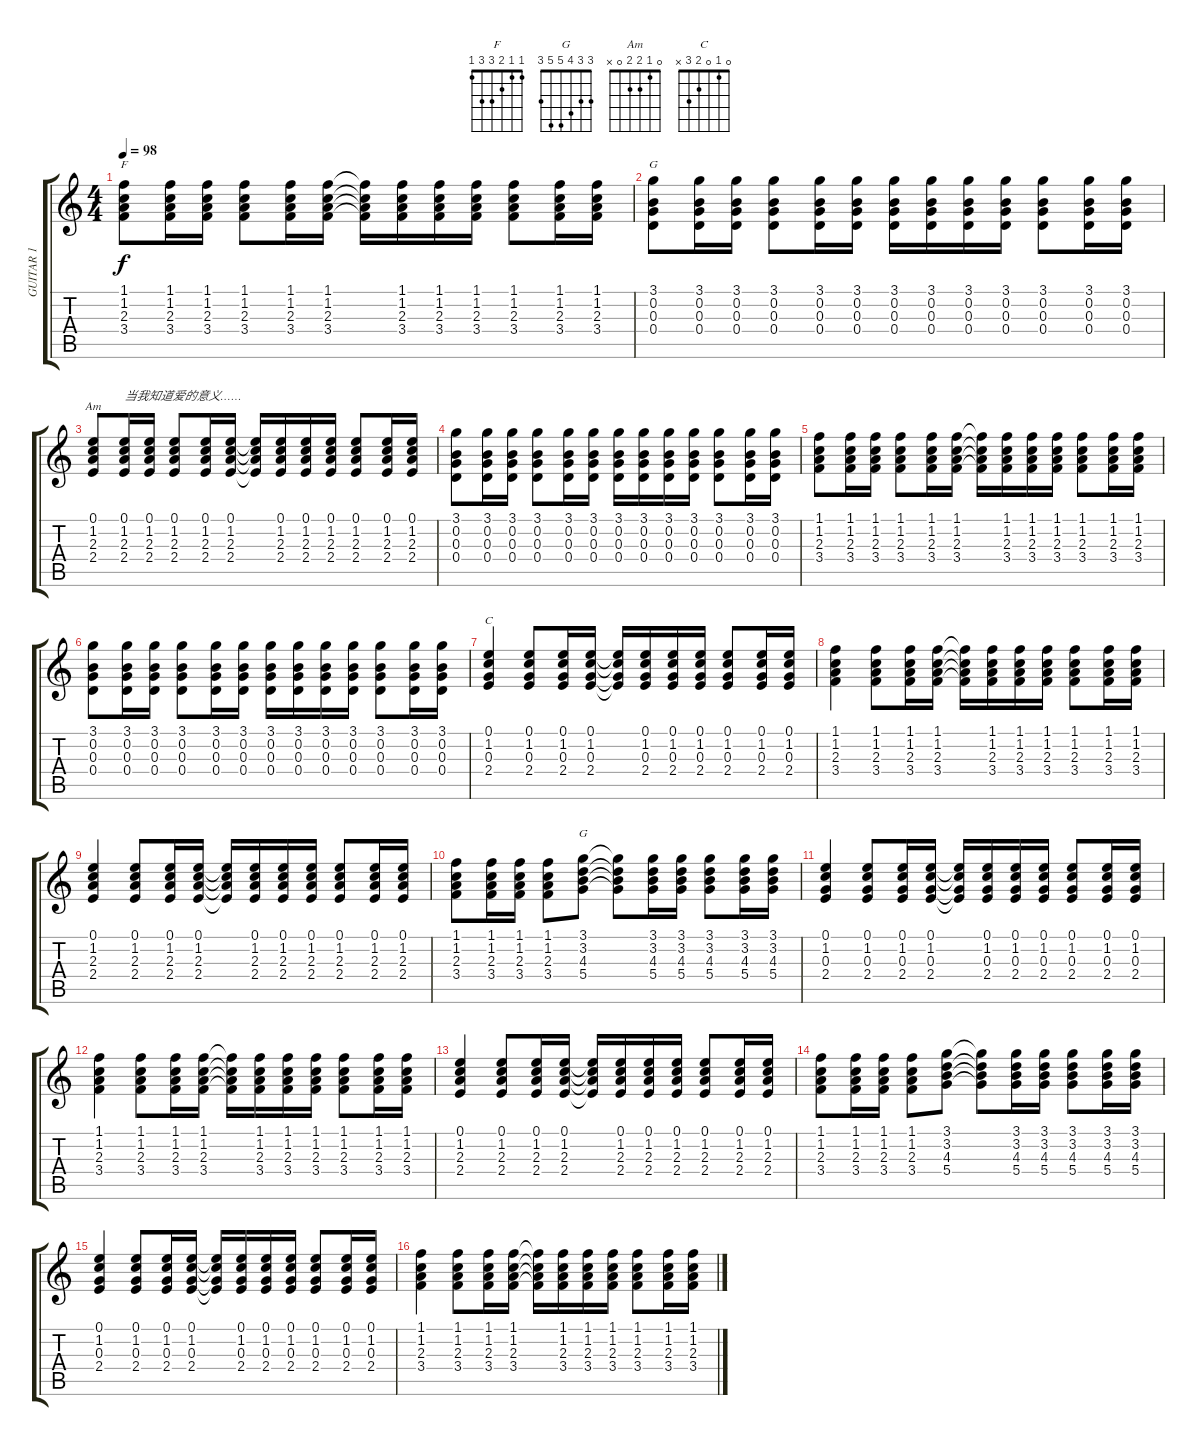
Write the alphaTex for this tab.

\track ("GUITAR 1" "GUITAR 1") {instrument acousticguitarsteel}
\staff {score tabs}
\tuning (E4 B3 G3 D3 A2 E2) {hide}
\chord ("F" 1 1 2 3 3 1)
\chord ("G" 3 0 0 0 2 3)
\chord ("Am" 0 1 2 2 0 x)
\chord ("C" 0 1 0 2 3 x)
\chord ("G" 3 3 4 5 5 3)
\ts (4 4)
\tempo 98
\clef g2
\ks c
(1.1 1.2 2.3 3.4).8{ch "F" dy f} (1.1 1.2 2.3 3.4).16 (1.1 1.2 2.3 3.4).16 (1.1 1.2 2.3 3.4).8 (1.1 1.2 2.3 3.4).16 (1.1 1.2 2.3 3.4).16 (1.1{t} 1.2{t} 2.3{t} 3.4{t}).16 (1.1 1.2 2.3 3.4).16 (1.1 1.2 2.3 3.4).16 (1.1 1.2 2.3 3.4).16 (1.1 1.2 2.3 3.4).8 (1.1 1.2 2.3 3.4).16 (1.1 1.2 2.3 3.4).16 |
(3.1 0.2 0.3 0.4).8{ch "G"} (3.1 0.2 0.3 0.4).16 (3.1 0.2 0.3 0.4).16 (3.1 0.2 0.3 0.4).8 (3.1 0.2 0.3 0.4).16 (3.1 0.2 0.3 0.4).16 (3.1 0.2 0.3 0.4).16 (3.1 0.2 0.3 0.4).16 (3.1 0.2 0.3 0.4).16 (3.1 0.2 0.3 0.4).16 (3.1 0.2 0.3 0.4).8 (3.1 0.2 0.3 0.4).16 (3.1 0.2 0.3 0.4).16 |
(0.1 1.2 2.3 2.4).8{ch "Am"} (0.1 1.2 2.3 2.4).16{txt "当我知道爱的意义……"} (0.1 1.2 2.3 2.4).16 (0.1 1.2 2.3 2.4).8 (0.1 1.2 2.3 2.4).16 (0.1 1.2 2.3 2.4).16 (0.1{t} 1.2{t} 2.3{t} 2.4{t}).16 (0.1 1.2 2.3 2.4).16 (0.1 1.2 2.3 2.4).16 (0.1 1.2 2.3 2.4).16 (0.1 1.2 2.3 2.4).8 (0.1 1.2 2.3 2.4).16 (0.1 1.2 2.3 2.4).16 |
(3.1 0.2 0.3 0.4).8 (3.1 0.2 0.3 0.4).16 (3.1 0.2 0.3 0.4).16 (3.1 0.2 0.3 0.4).8 (3.1 0.2 0.3 0.4).16 (3.1 0.2 0.3 0.4).16 (3.1 0.2 0.3 0.4).16 (3.1 0.2 0.3 0.4).16 (3.1 0.2 0.3 0.4).16 (3.1 0.2 0.3 0.4).16 (3.1 0.2 0.3 0.4).8 (3.1 0.2 0.3 0.4).16 (3.1 0.2 0.3 0.4).16 |
(1.1 1.2 2.3 3.4).8 (1.1 1.2 2.3 3.4).16 (1.1 1.2 2.3 3.4).16 (1.1 1.2 2.3 3.4).8 (1.1 1.2 2.3 3.4).16 (1.1 1.2 2.3 3.4).16 (1.1{t} 1.2{t} 2.3{t} 3.4{t}).16 (1.1 1.2 2.3 3.4).16 (1.1 1.2 2.3 3.4).16 (1.1 1.2 2.3 3.4).16 (1.1 1.2 2.3 3.4).8 (1.1 1.2 2.3 3.4).16 (1.1 1.2 2.3 3.4).16 |
(3.1 0.2 0.3 0.4).8 (3.1 0.2 0.3 0.4).16 (3.1 0.2 0.3 0.4).16 (3.1 0.2 0.3 0.4).8 (3.1 0.2 0.3 0.4).16 (3.1 0.2 0.3 0.4).16 (3.1 0.2 0.3 0.4).16 (3.1 0.2 0.3 0.4).16 (3.1 0.2 0.3 0.4).16 (3.1 0.2 0.3 0.4).16 (3.1 0.2 0.3 0.4).8 (3.1 0.2 0.3 0.4).16 (3.1 0.2 0.3 0.4).16 |
(0.1 1.2 0.3 2.4).4{ch "C"} (0.1 1.2 0.3 2.4).8 (0.1 1.2 0.3 2.4).16 (0.1 1.2 0.3 2.4).16 (0.1{t} 1.2{t} 0.3{t} 2.4{t}).16 (0.1 1.2 0.3 2.4).16 (0.1 1.2 0.3 2.4).16 (0.1 1.2 0.3 2.4).16 (0.1 1.2 0.3 2.4).8 (0.1 1.2 0.3 2.4).16 (0.1 1.2 0.3 2.4).16 |
(1.1 1.2 2.3 3.4).4 (1.1 1.2 2.3 3.4).8 (1.1 1.2 2.3 3.4).16 (1.1 1.2 2.3 3.4).16 (1.1{t} 1.2{t} 2.3{t} 3.4{t}).16 (1.1 1.2 2.3 3.4).16 (1.1 1.2 2.3 3.4).16 (1.1 1.2 2.3 3.4).16 (1.1 1.2 2.3 3.4).8 (1.1 1.2 2.3 3.4).16 (1.1 1.2 2.3 3.4).16 |
(0.1 1.2 2.3 2.4).4 (0.1 1.2 2.3 2.4).8 (0.1 1.2 2.3 2.4).16 (0.1 1.2 2.3 2.4).16 (0.1{t} 1.2{t} 2.3{t} 2.4{t}).16 (0.1 1.2 2.3 2.4).16 (0.1 1.2 2.3 2.4).16 (0.1 1.2 2.3 2.4).16 (0.1 1.2 2.3 2.4).8 (0.1 1.2 2.3 2.4).16 (0.1 1.2 2.3 2.4).16 |
(1.1 1.2 2.3 3.4).8 (1.1 1.2 2.3 3.4).16 (1.1 1.2 2.3 3.4).16 (1.1 1.2 2.3 3.4).8 (3.1 3.2 4.3 5.4).8{ch "G"} (3.1{t} 3.2{t} 4.3{t} 5.4{t}).8 (3.1 3.2 4.3 5.4).16 (3.1 3.2 4.3 5.4).16 (3.1 3.2 4.3 5.4).8 (3.1 3.2 4.3 5.4).16 (3.1 3.2 4.3 5.4).16 |
(0.1 1.2 0.3 2.4).4 (0.1 1.2 0.3 2.4).8 (0.1 1.2 0.3 2.4).16 (0.1 1.2 0.3 2.4).16 (0.1{t} 1.2{t} 0.3{t} 2.4{t}).16 (0.1 1.2 0.3 2.4).16 (0.1 1.2 0.3 2.4).16 (0.1 1.2 0.3 2.4).16 (0.1 1.2 0.3 2.4).8 (0.1 1.2 0.3 2.4).16 (0.1 1.2 0.3 2.4).16 |
(1.1 1.2 2.3 3.4).4 (1.1 1.2 2.3 3.4).8 (1.1 1.2 2.3 3.4).16 (1.1 1.2 2.3 3.4).16 (1.1{t} 1.2{t} 2.3{t} 3.4{t}).16 (1.1 1.2 2.3 3.4).16 (1.1 1.2 2.3 3.4).16 (1.1 1.2 2.3 3.4).16 (1.1 1.2 2.3 3.4).8 (1.1 1.2 2.3 3.4).16 (1.1 1.2 2.3 3.4).16 |
(0.1 1.2 2.3 2.4).4 (0.1 1.2 2.3 2.4).8 (0.1 1.2 2.3 2.4).16 (0.1 1.2 2.3 2.4).16 (0.1{t} 1.2{t} 2.3{t} 2.4{t}).16 (0.1 1.2 2.3 2.4).16 (0.1 1.2 2.3 2.4).16 (0.1 1.2 2.3 2.4).16 (0.1 1.2 2.3 2.4).8 (0.1 1.2 2.3 2.4).16 (0.1 1.2 2.3 2.4).16 |
(1.1 1.2 2.3 3.4).8 (1.1 1.2 2.3 3.4).16 (1.1 1.2 2.3 3.4).16 (1.1 1.2 2.3 3.4).8 (3.1 3.2 4.3 5.4).8 (3.1{t} 3.2{t} 4.3{t} 5.4{t}).8 (3.1 3.2 4.3 5.4).16 (3.1 3.2 4.3 5.4).16 (3.1 3.2 4.3 5.4).8 (3.1 3.2 4.3 5.4).16 (3.1 3.2 4.3 5.4).16 |
(0.1 1.2 0.3 2.4).4 (0.1 1.2 0.3 2.4).8 (0.1 1.2 0.3 2.4).16 (0.1 1.2 0.3 2.4).16 (0.1{t} 1.2{t} 0.3{t} 2.4{t}).16 (0.1 1.2 0.3 2.4).16 (0.1 1.2 0.3 2.4).16 (0.1 1.2 0.3 2.4).16 (0.1 1.2 0.3 2.4).8 (0.1 1.2 0.3 2.4).16 (0.1 1.2 0.3 2.4).16 |
(1.1 1.2 2.3 3.4).4 (1.1 1.2 2.3 3.4).8 (1.1 1.2 2.3 3.4).16 (1.1 1.2 2.3 3.4).16 (1.1{t} 1.2{t} 2.3{t} 3.4{t}).16 (1.1 1.2 2.3 3.4).16 (1.1 1.2 2.3 3.4).16 (1.1 1.2 2.3 3.4).16 (1.1 1.2 2.3 3.4).8 (1.1 1.2 2.3 3.4).16 (1.1 1.2 2.3 3.4).16
